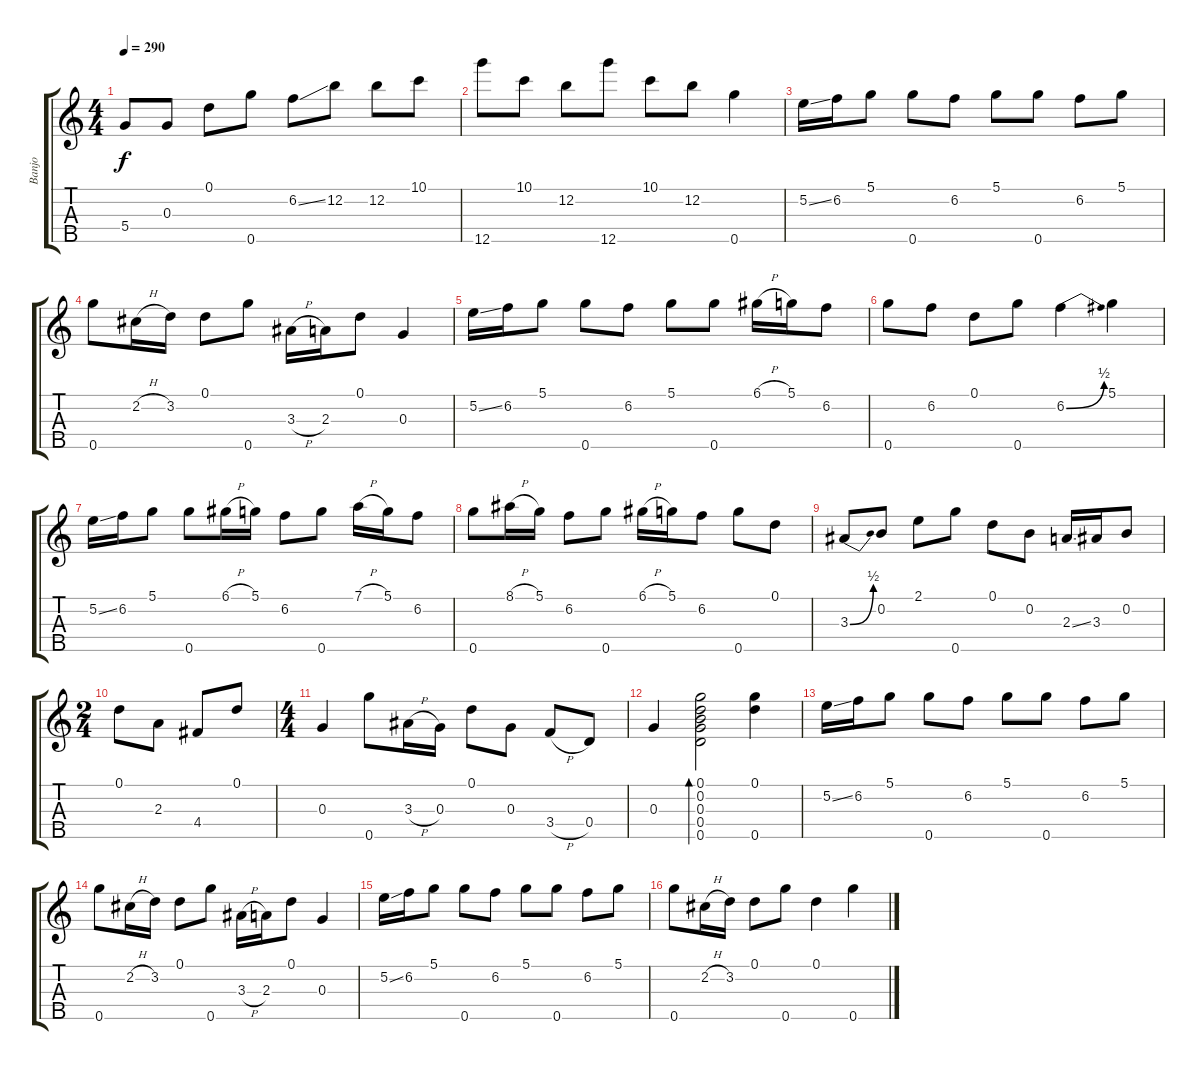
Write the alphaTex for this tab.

\track ("Banjo" "Banjo") {instrument banjo}
\staff {score tabs}
\tuning (D4 B3 G3 D3 G4) {hide}
\displaytranspose 12
\ts (4 4)
\tempo 290
\clef g2
\ks c
5.4.8{dy f} 0.3.8 0.1.8 0.5.8 6.2{ss}.8 12.2.8 12.2.8 10.1.8 |
12.5.8 10.1.8 12.2.8 12.5.8 10.1.8 12.2.8 0.5.4 |
5.2{ss}.16 6.2.16 5.1.8 0.5.8 6.2.8 5.1.8 0.5.8 6.2.8 5.1.8 |
0.5.8 2.2{h}.16 3.2.16 0.1.8 0.5.8 3.3{h}.16 2.3.16 0.1.8 0.3.4 |
5.2{ss}.16 6.2.16 5.1.8 0.5.8 6.2.8 5.1.8 0.5.8 6.1{h}.16 5.1.16 6.2.8 |
0.5.8 6.2.8 0.1.8 0.5.8 6.2{be (bend 0 0 60 2)}.4 5.1.4 |
5.2{ss}.16 6.2.16 5.1.8 0.5.8 6.1{h}.16 5.1.16 6.2.8 0.5.8 7.1{h}.16 5.1.16 6.2.8 |
0.5.8 8.1{h}.16 5.1.16 6.2.8 0.5.8 6.1{h}.16 5.1.16 6.2.8 0.5.8 0.1.8 |
3.3{be (bend 0 0 60 2)}.8 0.2.8 2.1.8 0.5.8 0.1.8 0.2.8 2.3{ss}.16 3.3.16 0.2.8 |
\ts (2 4)
0.1.8 2.3.8 4.4.8 0.1.8 |
\ts (4 4)
0.3.4 0.5.8 3.3{h}.16 0.3.16 0.1.8 0.3.8 3.4{h}.8 0.4.8 |
0.3.4 (0.1 0.2 0.3 0.4 0.5).2{bd 240} (0.1 0.5).4 |
5.2{ss}.16 6.2.16 5.1.8 0.5.8 6.2.8 5.1.8 0.5.8 6.2.8 5.1.8 |
0.5.8 2.2{h}.16 3.2.16 0.1.8 0.5.8 3.3{h}.16 2.3.16 0.1.8 0.3.4 |
5.2{ss}.16 6.2.16 5.1.8 0.5.8 6.2.8 5.1.8 0.5.8 6.2.8 5.1.8 |
0.5.8 2.2{h}.16 3.2.16 0.1.8 0.5.8 0.1.4 0.5.4
